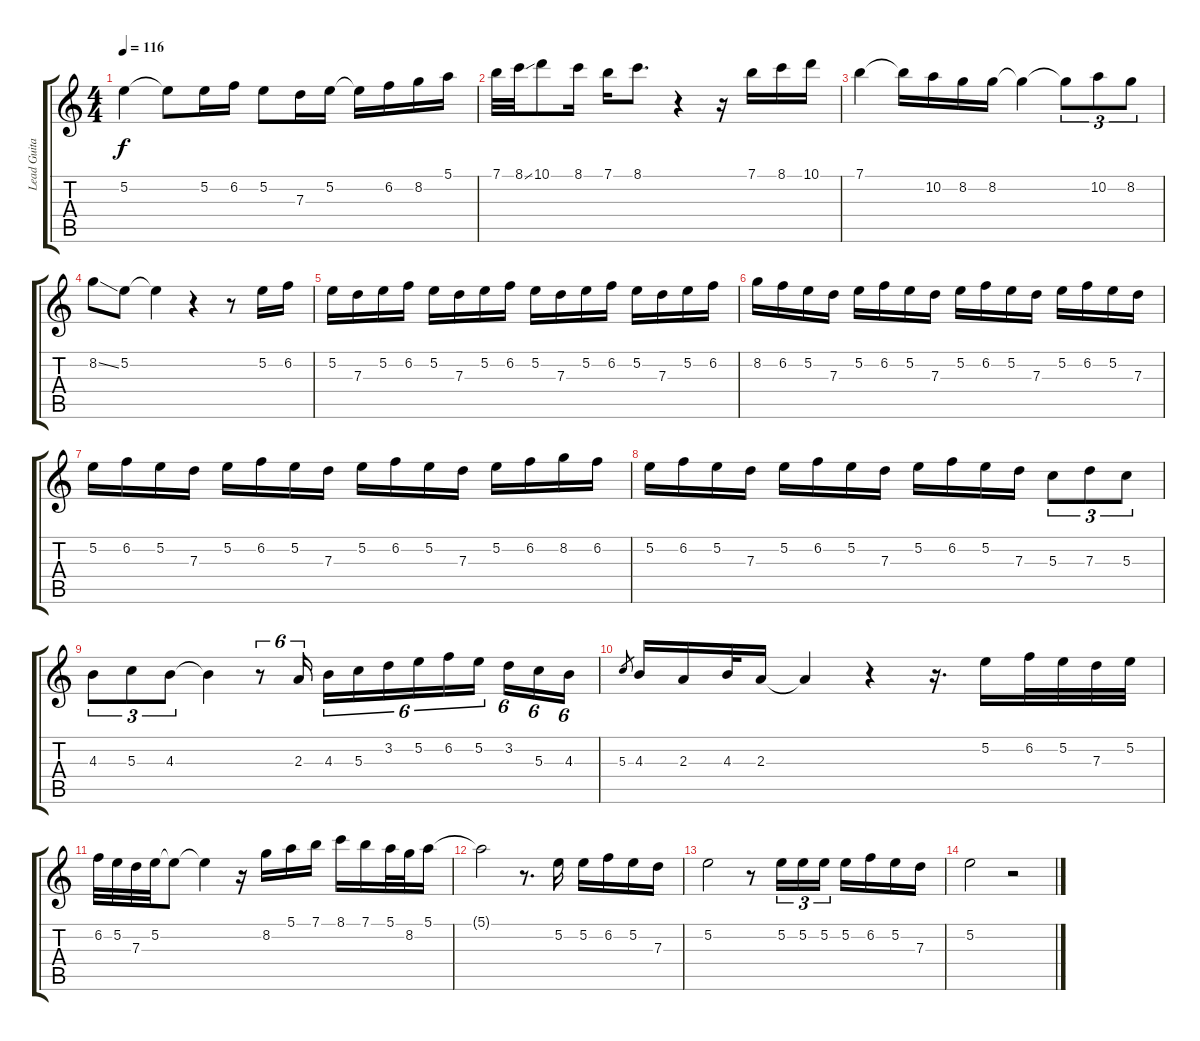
\track ("Lead Guitar, Ottmar Liebert" "Lead Guita") {instrument acousticguitarnylon}
\staff {score tabs}
\tuning (E4 B3 G3 D3 A2 E2) {hide}
\ts (4 4)
\tempo 116
\clef g2
\ks c
5.2.4{dy f} 5.2{t}.8 5.2.16 6.2.16 5.2.8 7.3.16 5.2.16 5.2{t}.16 6.2.16 8.2.16 5.1.16 |
7.1.32 8.1{ss}.32 10.1.8 8.1.16 7.1.16 8.1.8{d} r.4 r.16 7.1.16 8.1.16 10.1.16 |
7.1.4 7.1{t}.16 10.2.16 8.2.16 8.2.16 8.2{t}.4 8.2{t}.8{tu (3 2)} 10.2.8{tu (3 2)} 8.2.8{tu (3 2)} |
8.2{ss}.8 5.2.8 5.2{t}.4 r.4 r.8 5.2.16 6.2.16 |
5.2.16 7.3.16 5.2.16 6.2.16 5.2.16 7.3.16 5.2.16 6.2.16 5.2.16 7.3.16 5.2.16 6.2.16 5.2.16 7.3.16 5.2.16 6.2.16 |
8.2.16 6.2.16 5.2.16 7.3.16 5.2.16 6.2.16 5.2.16 7.3.16 5.2.16 6.2.16 5.2.16 7.3.16 5.2.16 6.2.16 5.2.16 7.3.16 |
5.2.16 6.2.16 5.2.16 7.3.16 5.2.16 6.2.16 5.2.16 7.3.16 5.2.16 6.2.16 5.2.16 7.3.16 5.2.16 6.2.16 8.2.16 6.2.16 |
5.2.16 6.2.16 5.2.16 7.3.16 5.2.16 6.2.16 5.2.16 7.3.16 5.2.16 6.2.16 5.2.16 7.3.16 5.3.8{tu (3 2)} 7.3.8{tu (3 2)} 5.3.8{tu (3 2)} |
4.3.8{tu (3 2)} 5.3.8{tu (3 2)} 4.3.8{tu (3 2)} 4.3{t}.4 r.8{tu (6 4)} 2.3.16{tu (6 4) beam splitsecondary} 4.3.16{tu (6 4)} 5.3.16{tu (6 4)} 3.2.16{tu (6 4)} 5.2.16{tu (6 4)} 6.2.16{tu (6 4)} 5.2.16{tu (6 4) beam splitsecondary} 3.2.16{tu (6 4)} 5.3.16{tu (6 4)} 4.3.16{tu (6 4)} |
5.3.8{gr} 4.3.16 2.3.16 4.3.32 2.3.16 2.3{t}.4 r.4 r.16{d} 5.2.16 6.2.32 5.2.32 7.3.32 5.2.32 |
6.2.32 5.2.32 7.3.32 5.2.32 5.2{t}.8 5.2{t}.4 r.16 8.2.16 5.1.16 7.1.16 8.1.16 7.1.16 5.1.32 8.2.32 5.1.16 |
5.1{t}.2 r.8{d} 5.2.16 5.2.16 6.2.16 5.2.16 7.3.16 |
5.2.2 r.8 5.2.16{tu (3 2)} 5.2.16{tu (3 2)} 5.2.16{tu (3 2)} 5.2.16 6.2.16 5.2.16 7.3.16 |
5.2.2 r.2
